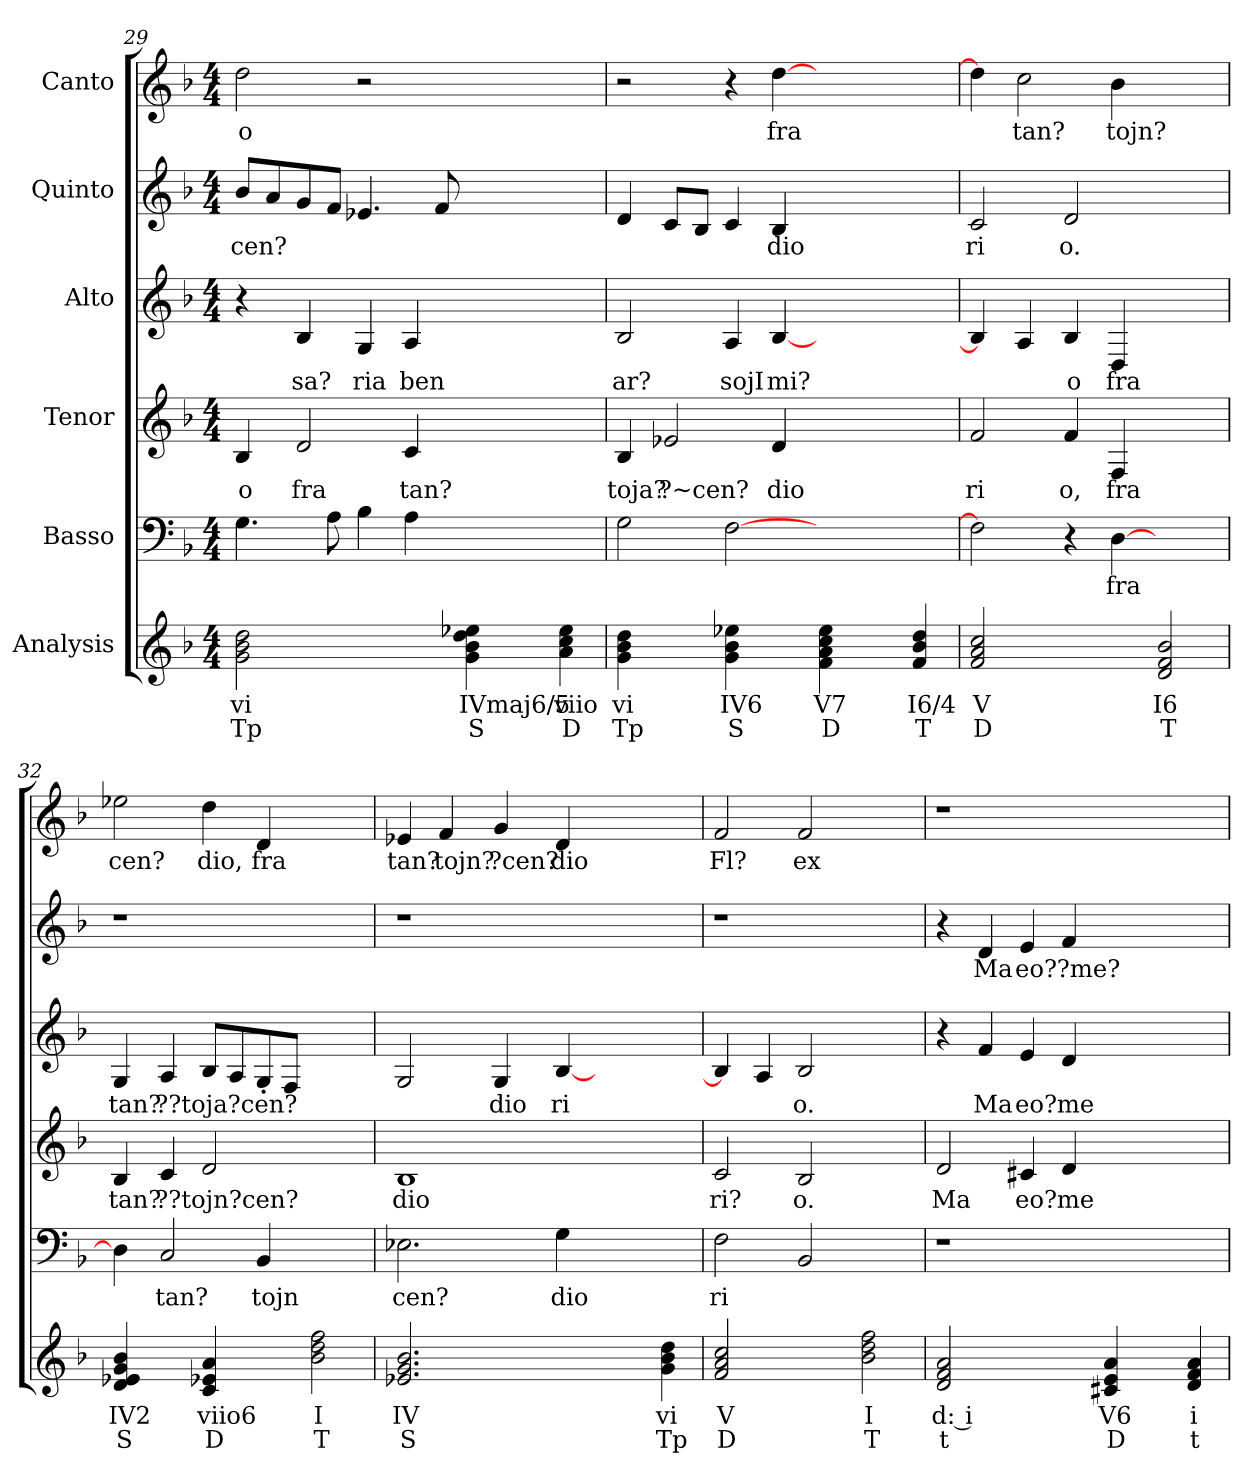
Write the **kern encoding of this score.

**kern	**text	**text	**kern	**text	**kern	**text	**kern	**text	**kern	**text	**kern	**text
*part6	*part6	*part6	*part5	*part5	*part4	*part4	*part3	*part3	*part2	*part2	*part1	*part1
*staff6	*staff6	*staff6	*staff5	*staff5	*staff4	*staff4	*staff3	*staff3	*staff2	*staff2	*staff1	*staff1
*I"Analysis	*	*	*I"Basso	*	*I"Tenor	*	*I"Alto	*	*I"Quinto	*	*I"Canto	*
*	*	*	*clefF4	*	*clefG2	*	*clefG2	*	*clefG2	*	*clefG2	*
*k[b-]	*	*	*k[b-]	*	*k[b-]	*	*k[b-]	*	*k[b-]	*	*k[b-]	*
*	*	*	*F:	*	*F:	*	*F:	*	*F:	*	*F:	*
*M4/4	*	*	*M4/4	*	*M4/4	*	*M4/4	*	*M4/4	*	*M4/4	*
=29	=29	=29	=29	=29	=29	=29	=29	=29	=29	=29	=29	=29
!	!	!	!	!	!	!LO:LY:b	!	!	!	!	!	!
!	!	!	!	!	!	!	!	!	!	!LO:LY:b	!	!
!	!	!	!	!	!	!	!	!	!	!	!	!LO:LY:b
2g 2b- 2dd	vi	Tp	4.G\	.	4B-/	o	4r	.	8b-/L	cen?	2dd\	o
.	.	.	.	.	.	.	.	.	8a/	.	.	.
!	!	!	!	!	!	!LO:LY:b	!	!	!	!	!	!
!	!	!	!	!	!	!	!	!LO:LY:b	!	!	!	!
.	.	.	.	.	2d/	fra	4B-/	sa?	8g/	.	.	.
.	.	.	8A\	.	.	.	.	.	8f/J	.	.	.
!	!	!	!	!	!	!	!	!LO:LY:b	!	!	!	!
2ryy	.	.	4B-\	.	.	.	4G/	ria	4.e-X/	.	2r	.
!	!	!	!	!	!	!LO:LY:b	!	!	!	!	!	!
!	!	!	!	!	!	!	!	!LO:LY:b	!	!	!	!
.	.	.	4A\	.	4c/	tan?	4A/	ben	.	.	.	.
.	.	.	.	.	.	.	.	.	8f/	.	.	.
4g 4b- 4dd 4ee-X	IVmaj6/5	S	2.ryy	.	2.ryy	.	2.ryy	.	2.ryy	.	2.ryy	.
4ryy	.	.	.	.	.	.	.	.	.	.	.	.
4a 4cc 4ee-	viio	D	.	.	.	.	.	.	.	.	.	.
=30	=30	=30	=30	=30	=30	=30	=30	=30	=30	=30	=30	=30
!	!	!	!	!	!	!LO:LY:b	!	!	!	!	!	!
!	!	!	!	!	!	!	!	!LO:LY:b	!	!	!	!
4g 4b- 4dd	vi	Tp	2G\	.	4B-/	toja?	2B-/	ar?	4d/	.	2r	.
!	!	!	!	!	!	!LO:LY:b	!	!	!	!	!	!
4ryy	.	.	.	.	2e-X/	?~cen?	.	.	8c/L	.	.	.
.	.	.	.	.	.	.	.	.	8B-/J	.	.	.
!	!	!	!	!	!	!	!	!LO:LY:b	!	!	!	!
4g 4b- 4ee-X	IV6	S	[2F\	.	.	.	4A/	sojI	4c/	.	4r	.
!	!	!	!	!	!	!LO:LY:b	!	!	!	!	!	!
!	!	!	!	!	!	!	!	!LO:LY:b	!	!	!	!
!	!	!	!	!	!	!	!	!	!	!LO:LY:b	!	!
!	!	!	!	!	!	!	!	!	!	!	!	!LO:LY:b
4ryy	.	.	.	.	4d/	dio	[4B-/	mi?	4B-/	dio	[4dd\	fra
4f 4a 4cc 4ee-	V7	D	2.ryy	.	2.ryy	.	2.ryy	.	2.ryy	.	2.ryy	.
4ryy	.	.	.	.	.	.	.	.	.	.	.	.
4f 4b- 4dd	I6/4	T	.	.	.	.	.	.	.	.	.	.
=31	=31	=31	=31	=31	=31	=31	=31	=31	=31	=31	=31	=31
!	!	!	!	!	!	!LO:LY:b	!	!	!	!	!	!
!	!	!	!	!	!	!	!	!	!	!LO:LY:b	!	!
2f 2a 2cc	V	D	2F\]	.	2f/	ri	4B-/]	.	2c/	ri	4dd\]	.
!	!	!	!	!	!	!	!	!	!	!	!	!LO:LY:b
.	.	.	.	.	.	.	4A/	.	.	.	2cc\	tan?
!	!	!	!	!	!	!LO:LY:b	!	!	!	!	!	!
!	!	!	!	!	!	!	!	!LO:LY:b	!	!	!	!
!	!	!	!	!	!	!	!	!	!	!LO:LY:b	!	!
2ryy	.	.	4r	.	4f/	o,	4B-/	o	2d/	o.	.	.
!	!	!	!	!LO:LY:b	!	!	!	!	!	!	!	!
!	!	!	!	!	!	!LO:LY:b	!	!	!	!	!	!
!	!	!	!	!	!	!	!	!LO:LY:b	!	!	!	!
!	!	!	!	!	!	!	!	!	!	!	!	!LO:LY:b
.	.	.	[4D\	fra	4F/	fra	4D/	fra	.	.	4b-\	tojn?
2d 2f 2b-	I6	T	2ryy	.	2ryy	.	2ryy	.	2ryy	.	2ryy	.
=32	=32	=32	=32	=32	=32	=32	=32	=32	=32	=32	=32	=32
!	!	!	!	!	!	!LO:LY:b	!	!	!	!	!	!
!	!	!	!	!	!	!	!	!LO:LY:b	!	!	!	!
!	!	!	!	!	!	!	!	!	!	!	!	!LO:LY:b
4d 4e-X 4g 4b-	IV2	S	4D\]	.	4B-/	tan?	4G/	tan?	1r	.	2ee-X\	cen?
!	!	!	!	!LO:LY:b	!	!	!	!	!	!	!	!
!	!	!	!	!	!	!LO:LY:b	!	!	!	!	!	!
!	!	!	!	!	!	!	!	!LO:LY:b	!	!	!	!
4ryy	.	.	2C/	tan?	4c/	??tojn?cen?	4A/	??toja?cen?	.	.	.	.
!	!	!	!	!	!	!	!	!	!	!	!	!LO:LY:b
4c 4e-X 4a	viio6	D	.	.	2d/	.	8B-/L	.	.	.	4dd\	dio,
.	.	.	.	.	.	.	8A/	.	.	.	.	.
!	!	!	!	!LO:LY:b	!	!	!	!	!	!	!	!
!	!	!	!	!	!	!	!	!	!	!	!	!LO:LY:b
4ryy	.	.	4BB-/	tojn	.	.	8G'/	.	.	.	4d/	fra
.	.	.	.	.	.	.	8F/J	.	.	.	.	.
2b- 2dd 2ff	I	T	2ryy	.	2ryy	.	2ryy	.	2ryy	.	2ryy	.
=33	=33	=33	=33	=33	=33	=33	=33	=33	=33	=33	=33	=33
!	!	!	!	!LO:LY:b	!	!	!	!	!	!	!	!
!	!	!	!	!	!	!LO:LY:b	!	!	!	!	!	!
!	!	!	!	!	!	!	!	!	!	!	!	!LO:LY:b
2.e-X 2.g 2.b-	IV	S	2.E-X\	cen?	1B-	dio	2G/	.	1r	.	4e-X/	tan?
!	!	!	!	!	!	!	!	!	!	!	!	!LO:LY:b
.	.	.	.	.	.	.	.	.	.	.	4f/	tojn?
!	!	!	!	!	!	!	!	!LO:LY:b	!	!	!	!
!	!	!	!	!	!	!	!	!	!	!	!	!LO:LY:b
.	.	.	.	.	.	.	4G/	dio	.	.	4g/	?cen?
!	!	!	!	!LO:LY:b	!	!	!	!	!	!	!	!
!	!	!	!	!	!	!	!	!LO:LY:b	!	!	!	!
!	!	!	!	!	!	!	!	!	!	!	!	!LO:LY:b
2.ryy	.	.	4G\	dio	.	.	[4B-/	ri	.	.	4d/	dio
.	.	.	2.ryy	.	2.ryy	.	2.ryy	.	2.ryy	.	2.ryy	.
4g 4b- 4dd	vi	Tp	.	.	.	.	.	.	.	.	.	.
=34	=34	=34	=34	=34	=34	=34	=34	=34	=34	=34	=34	=34
!	!	!	!	!LO:LY:b	!	!	!	!	!	!	!	!
!	!	!	!	!	!	!LO:LY:b	!	!	!	!	!	!
!	!	!	!	!	!	!	!	!	!	!	!	!LO:LY:b
2f 2a 2cc	V	D	2F\	ri	2c/	ri?	4B-/]	.	1r	.	2f/	Fl?
.	.	.	.	.	.	.	4A/	.	.	.	.	.
!	!	!	!	!	!	!LO:LY:b	!	!	!	!	!	!
!	!	!	!	!	!	!	!	!LO:LY:b	!	!	!	!
!	!	!	!	!	!	!	!	!	!	!	!	!LO:LY:b
2ryy	.	.	2BB-/	.	2B-/	o.	2B-/	o.	.	.	2f/	ex
2b- 2dd 2ff	I	T	2ryy	.	2ryy	.	2ryy	.	2ryy	.	2ryy	.
=35	=35	=35	=35	=35	=35	=35	=35	=35	=35	=35	=35	=35
!	!	!	!	!	!	!LO:LY:b	!	!	!	!	!	!
2d 2f 2a	d: i	t	1r	.	2d/	Ma	4r	.	4r	.	1r	.
!	!	!	!	!	!	!	!	!LO:LY:b	!	!	!	!
!	!	!	!	!	!	!	!	!	!	!LO:LY:b	!	!
.	.	.	.	.	.	.	4f/	Ma	4d/	Ma	.	.
!	!	!	!	!	!	!LO:LY:b	!	!	!	!	!	!
!	!	!	!	!	!	!	!	!LO:LY:b	!	!	!	!
!	!	!	!	!	!	!	!	!	!	!LO:LY:b	!	!
2ryy	.	.	.	.	4c#X/	eo?	4e/	eo?	4e/	eo?	.	.
!	!	!	!	!	!	!LO:LY:b	!	!	!	!	!	!
!	!	!	!	!	!	!	!	!LO:LY:b	!	!	!	!
!	!	!	!	!	!	!	!	!	!	!LO:LY:b	!	!
.	.	.	.	.	4d/	me	4d/	me	4f/	?me?	.	.
4c#X 4e 4a	V6	D	2.ryy	.	2.ryy	.	2.ryy	.	2.ryy	.	2.ryy	.
4ryy	.	.	.	.	.	.	.	.	.	.	.	.
4d 4f 4a	i	t	.	.	.	.	.	.	.	.	.	.
=	=	=	=	=	=	=	=	=	=	=	=	=
*-	*-	*-	*-	*-	*-	*-	*-	*-	*-	*-	*-	*-
